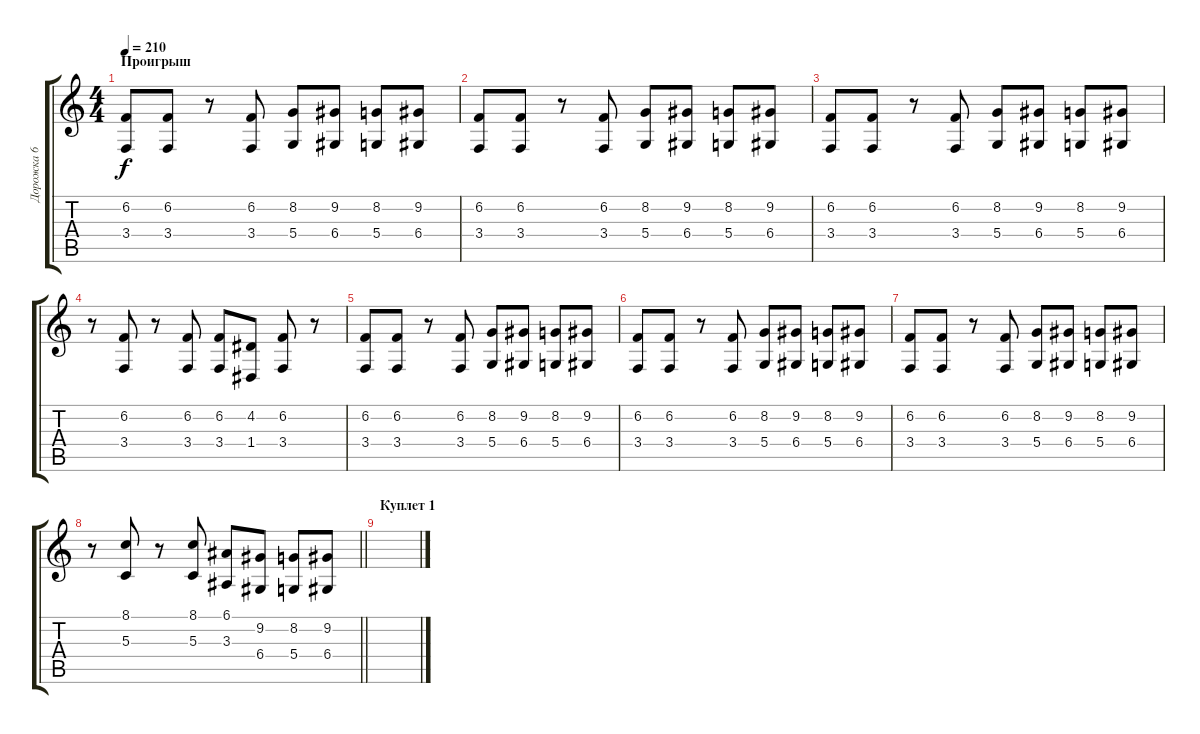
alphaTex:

\track ("Дорожка 6" "Дорожка 6") {instrument tuba}
\staff {score tabs}
\tuning (E4 B3 G3 D3 A2 E2) {hide}
\ts (4 4)
\section ("" "Проигрыш")
\tempo 210
\clef g2
\ks c
(6.2 3.4).8{dy f} (6.2 3.4).8 r.8 (6.2 3.4).8 (8.2 5.4).8 (9.2 6.4).8 (8.2 5.4).8 (9.2 6.4).8 |
(6.2 3.4).8 (6.2 3.4).8 r.8 (6.2 3.4).8 (8.2 5.4).8 (9.2 6.4).8 (8.2 5.4).8 (9.2 6.4).8 |
(6.2 3.4).8 (6.2 3.4).8 r.8 (6.2 3.4).8 (8.2 5.4).8 (9.2 6.4).8 (8.2 5.4).8 (9.2 6.4).8 |
r.8 (6.2 3.4).8 r.8 (6.2 3.4).8 (6.2 3.4).8 (4.2 1.4).8 (6.2 3.4).8 r.8 |
(6.2 3.4).8 (6.2 3.4).8 r.8 (6.2 3.4).8 (8.2 5.4).8 (9.2 6.4).8 (8.2 5.4).8 (9.2 6.4).8 |
(6.2 3.4).8 (6.2 3.4).8 r.8 (6.2 3.4).8 (8.2 5.4).8 (9.2 6.4).8 (8.2 5.4).8 (9.2 6.4).8 |
(6.2 3.4).8 (6.2 3.4).8 r.8 (6.2 3.4).8 (8.2 5.4).8 (9.2 6.4).8 (8.2 5.4).8 (9.2 6.4).8 |
\barLineRight lightlight
r.8 (8.1 5.3).8 r.8 (8.1 5.3).8 (6.1 3.3).8 (9.2 6.4).8 (8.2 5.4).8 (9.2 6.4).8 |
\section ("" "Куплет 1")
